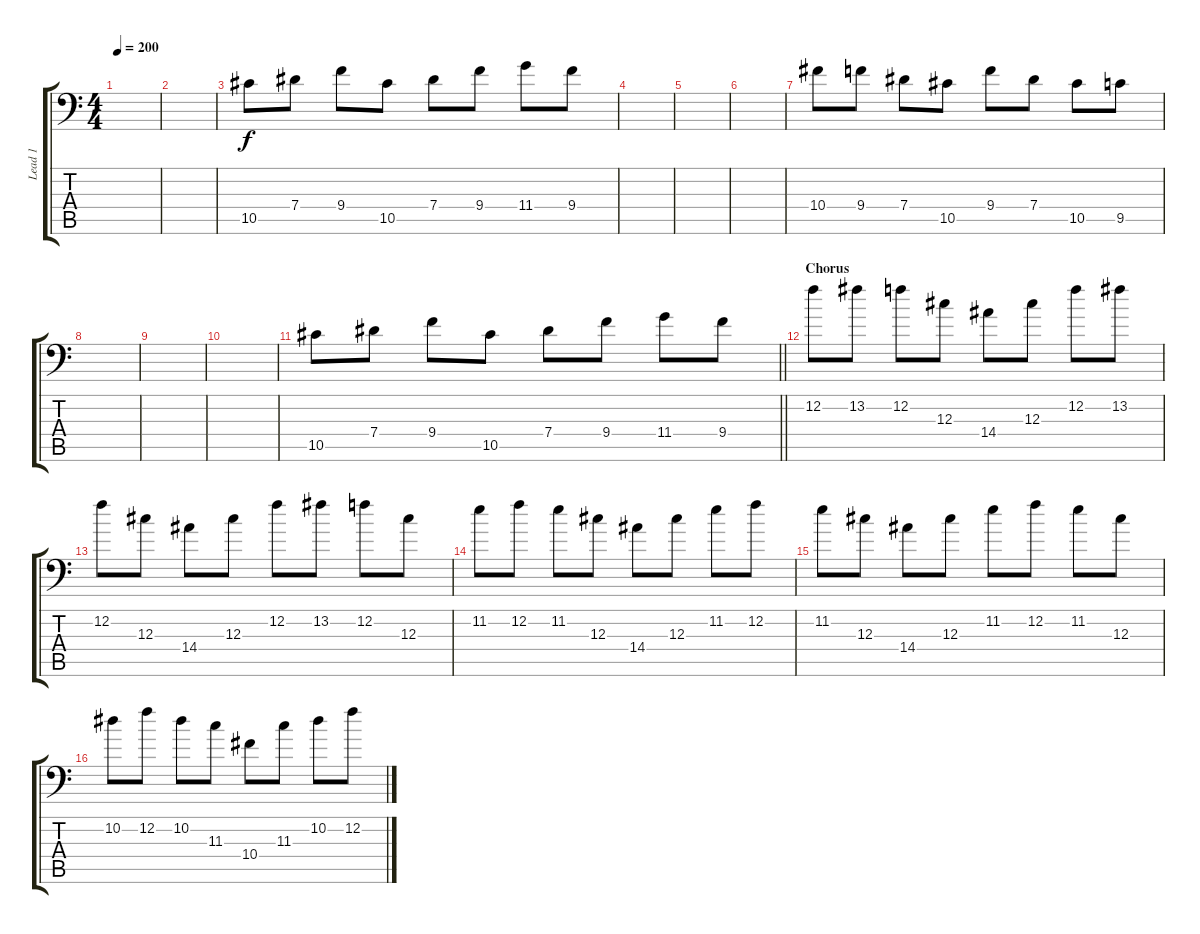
\track ("Lead 1" "Lead 1") {instrument overdrivenguitar}
\staff {score tabs}
\tuning (Bb3 F3 Db3 Ab2 Eb2 Bb1) {hide}
\ts (4 4)
\tempo 200
\clef f4
\ks c
|
|
10.5.8 7.4.8 9.4.8 10.5.8 7.4.8 9.4.8 11.4.8 9.4.8 |
|
|
|
10.4.8 9.4.8 7.4.8 10.5.8 9.4.8 7.4.8 10.5.8 9.5.8 |
|
|
|
\barLineRight lightlight
10.5.8 7.4.8 9.4.8 10.5.8 7.4.8 9.4.8 11.4.8 9.4.8 |
\section ("" "Chorus")
12.2.8{dy f} 13.2.8 12.2.8 12.3.8 14.4.8 12.3.8 12.2.8 13.2.8 |
12.2.8 12.3.8 14.4.8 12.3.8 12.2.8 13.2.8 12.2.8 12.3.8 |
11.2.8 12.2.8 11.2.8 12.3.8 14.4.8 12.3.8 11.2.8 12.2.8 |
11.2.8 12.3.8 14.4.8 12.3.8 11.2.8 12.2.8 11.2.8 12.3.8 |
10.2.8 12.2.8 10.2.8 11.3.8 10.4.8 11.3.8 10.2.8 12.2.8
